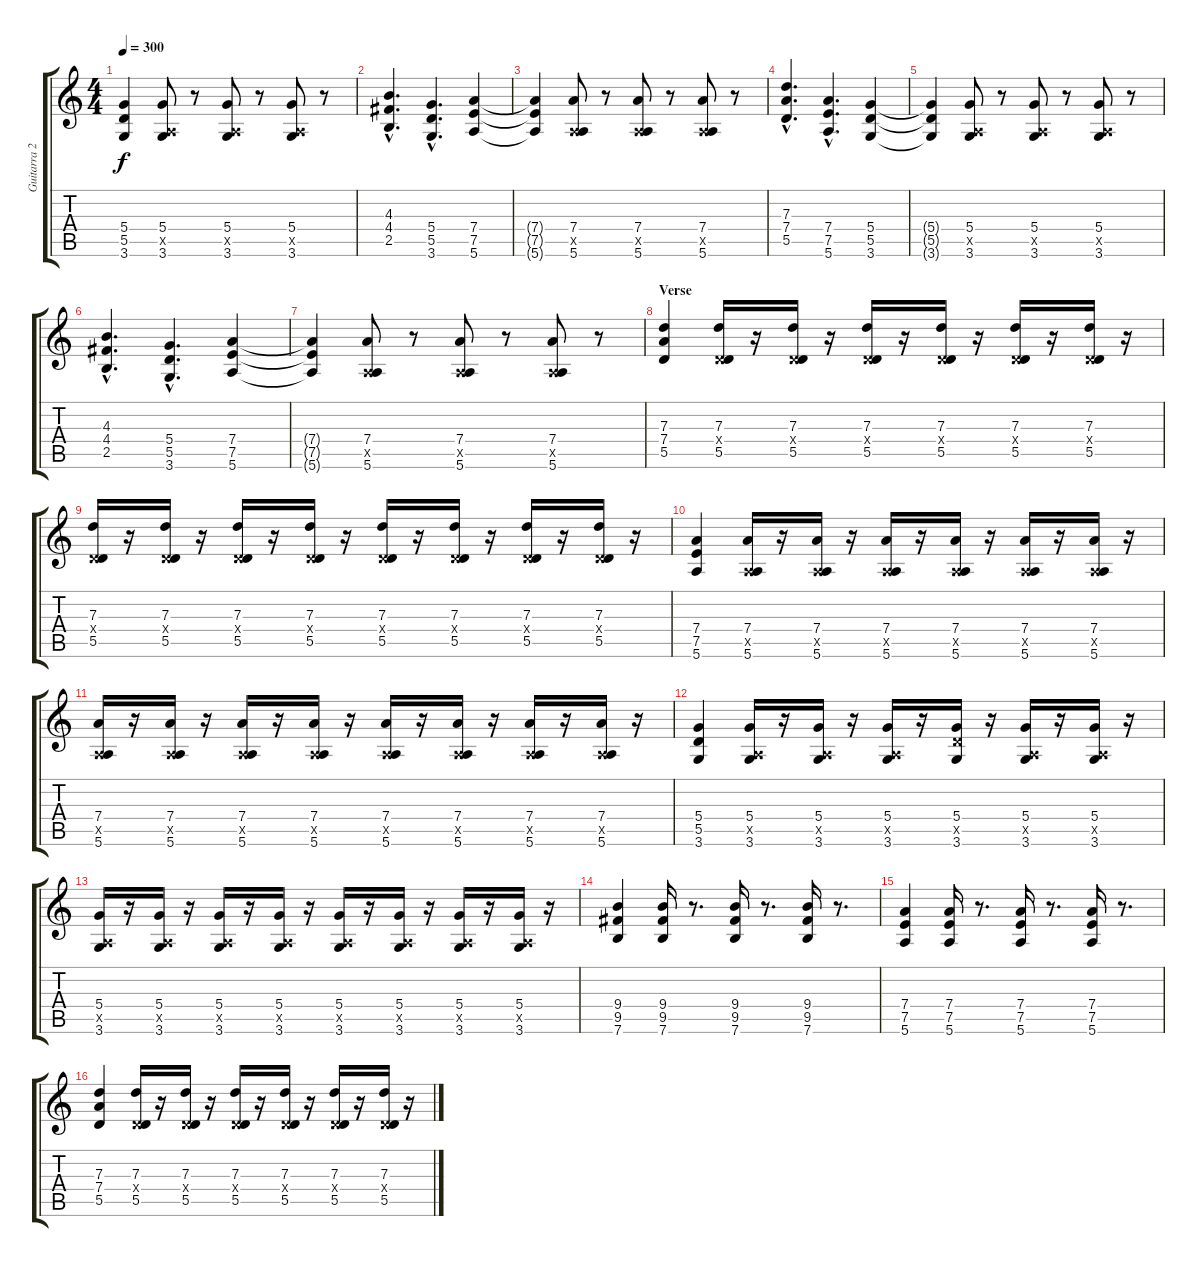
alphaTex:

\track ("Guitarra 2 - Erik" "Guitarra 2") {instrument distortionguitar}
\staff {score tabs}
\tuning (E4 B3 G3 D3 A2 E2) {hide}
\ts (4 4)
\tempo 300
\clef g2
\ks c
(5.4{t} 5.5{t} 3.6{t}).4{dy f} (5.4 0.5{x} 3.6).8 r.8 (5.4 0.5{x} 3.6).8 r.8 (5.4 0.5{x} 3.6).8 r.8 |
(4.3{hac} 4.4{hac} 2.5{hac}).4{d} (5.4{hac} 5.5{hac} 3.6{hac}).4{d} (7.4 7.5 5.6).4 |
(7.4{t} 7.5{t} 5.6{t}).4 (7.4 0.5{x} 5.6).8 r.8 (7.4 0.5{x} 5.6).8 r.8 (7.4 0.5{x} 5.6).8 r.8 |
(7.3{hac} 7.4{hac} 5.5{hac}).4{d} (7.4{hac} 7.5{hac} 5.6{hac}).4{d} (5.4 5.5 3.6).4 |
(5.4{t} 5.5{t} 3.6{t}).4 (5.4 0.5{x} 3.6).8 r.8 (5.4 0.5{x} 3.6).8 r.8 (5.4 0.5{x} 3.6).8 r.8 |
(4.3{hac} 4.4{hac} 2.5{hac}).4{d} (5.4{hac} 5.5{hac} 3.6{hac}).4{d} (7.4 7.5 5.6).4 |
(7.4{t} 7.5{t} 5.6{t}).4 (7.4 0.5{x} 5.6).8 r.8 (7.4 0.5{x} 5.6).8 r.8 (7.4 0.5{x} 5.6).8 r.8 |
\section ("" "Verse")
(7.3 7.4 5.5).4 (7.3 0.4{x} 5.5).16 r.16 (7.3 0.4{x} 5.5).16 r.16 (7.3 0.4{x} 5.5).16 r.16 (7.3 0.4{x} 5.5).16 r.16 (7.3 0.4{x} 5.5).16 r.16 (7.3 0.4{x} 5.5).16 r.16 |
(7.3 0.4{x} 5.5).16 r.16 (7.3 0.4{x} 5.5).16 r.16 (7.3 0.4{x} 5.5).16 r.16 (7.3 0.4{x} 5.5).16 r.16 (7.3 0.4{x} 5.5).16 r.16 (7.3 0.4{x} 5.5).16 r.16 (7.3 0.4{x} 5.5).16 r.16 (7.3 0.4{x} 5.5).16 r.16 |
(7.4 7.5 5.6).4 (7.4 0.5{x} 5.6).16 r.16 (7.4 0.5{x} 5.6).16 r.16 (7.4 0.5{x} 5.6).16 r.16 (7.4 0.5{x} 5.6).16 r.16 (7.4 0.5{x} 5.6).16 r.16 (7.4 0.5{x} 5.6).16 r.16 |
(7.4 0.5{x} 5.6).16 r.16 (7.4 0.5{x} 5.6).16 r.16 (7.4 0.5{x} 5.6).16 r.16 (7.4 0.5{x} 5.6).16 r.16 (7.4 0.5{x} 5.6).16 r.16 (7.4 0.5{x} 5.6).16 r.16 (7.4 0.5{x} 5.6).16 r.16 (7.4 0.5{x} 5.6).16 r.16 |
(5.4 5.5 3.6).4 (5.4 0.5{x} 3.6).16 r.16 (5.4 0.5{x} 3.6).16 r.16 (5.4 0.5{x} 3.6).16 r.16 (5.4 5.5{x} 3.6).16 r.16 (5.4 0.5{x} 3.6).16 r.16 (5.4 0.5{x} 3.6).16 r.16 |
(5.4 0.5{x} 3.6).16 r.16 (5.4 0.5{x} 3.6).16 r.16 (5.4 0.5{x} 3.6).16 r.16 (5.4 0.5{x} 3.6).16 r.16 (5.4 0.5{x} 3.6).16 r.16 (5.4 0.5{x} 3.6).16 r.16 (5.4 0.5{x} 3.6).16 r.16 (5.4 0.5{x} 3.6).16 r.16 |
(9.4 9.5 7.6).4 (9.4 9.5 7.6).16 r.8{d} (9.4 9.5 7.6).16 r.8{d} (9.4 9.5 7.6).16 r.8{d} |
(7.4 7.5 5.6).4 (7.4 7.5 5.6).16 r.8{d} (7.4 7.5 5.6).16 r.8{d} (7.4 7.5 5.6).16 r.8{d} |
(7.3 7.4 5.5).4 (7.3 0.4{x} 5.5).16 r.16 (7.3 0.4{x} 5.5).16 r.16 (7.3 0.4{x} 5.5).16 r.16 (7.3 0.4{x} 5.5).16 r.16 (7.3 0.4{x} 5.5).16 r.16 (7.3 0.4{x} 5.5).16 r.16
